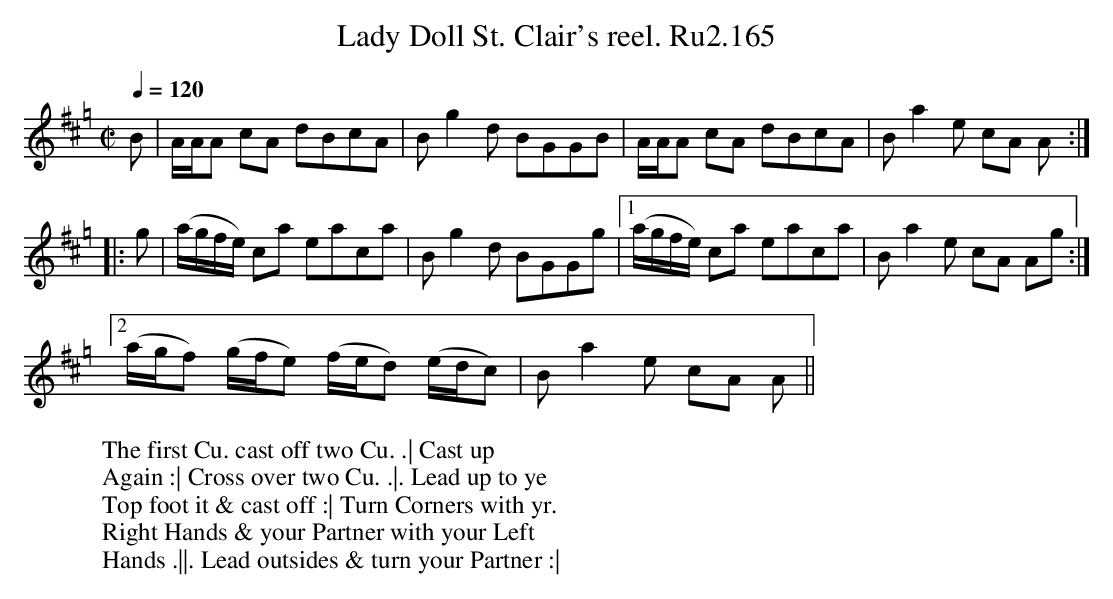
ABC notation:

X:1
T:Lady Doll St. Clair's reel. Ru2.165
M:C|
L:1/8
Q:1/4=120
K:Hp
B|A/A/A cA dBcA|Bg2d BGGB|A/A/A cA dBcA|Ba2e cA A:|
|:g|(a/g/f/e/) ca eaca|Bg2d BGGg|1(a/g/f/e/) ca eaca|Ba2e cA Ag:|2
(a/g/f) (g/f/e) (f/e/d) (e/d/c)|Ba2e cA A||
W:The first Cu. cast off two Cu. .| Cast up
W:Again :| Cross over two Cu. .|. Lead up to ye
W:Top foot it & cast off :| Turn Corners with yr.
W:Right Hands & your Partner with your Left
W:Hands .||. Lead outsides & turn your Partner :|
